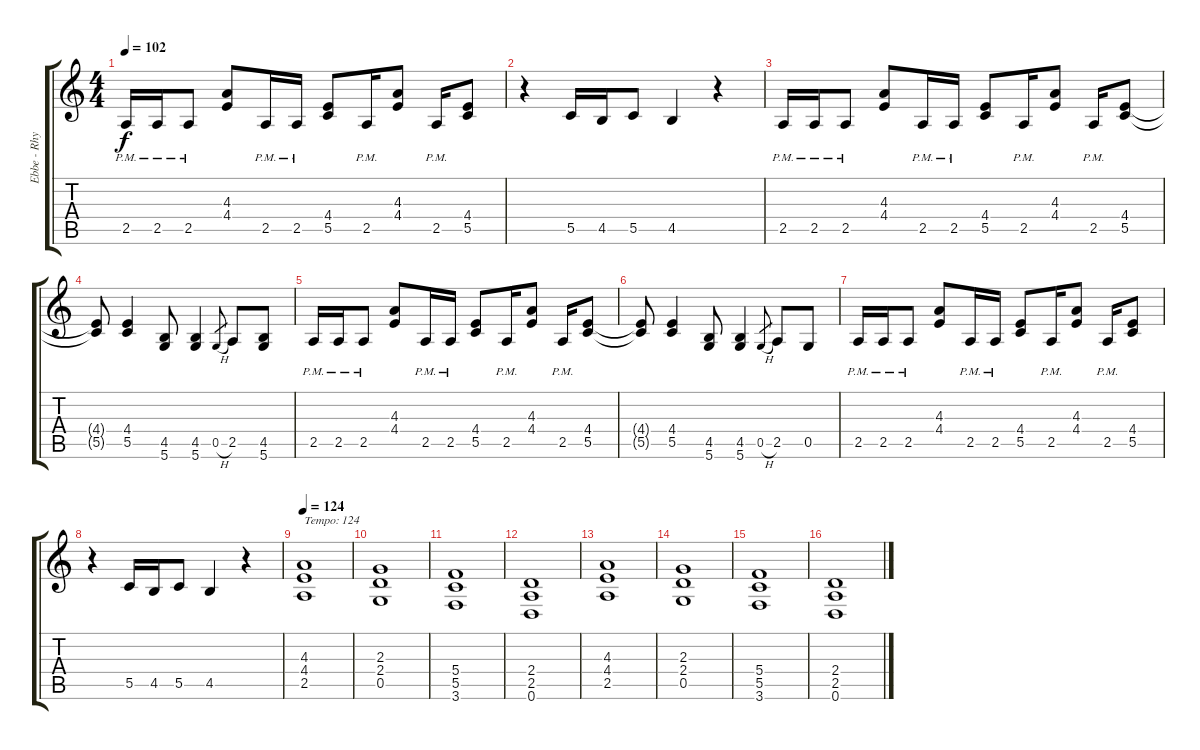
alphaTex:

\track ("Ebbe - Rhythm/Lead" "Ebbe - Rhy") {instrument overdrivenguitar}
\staff {score tabs}
\tuning (D4 A3 F3 C3 G2 D2) {hide}
\ts (4 4)
\tempo 102
\clef g2
\ks c
2.5{pm}.16{dy f} 2.5{pm}.16 2.5{pm}.8 (4.3 4.4).8 2.5{pm}.16 2.5{pm}.16 (4.4 5.5).8 2.5{pm}.16 (4.3 4.4).8 2.5{pm}.16 (4.4 5.5).8 |
r.4 5.5.16 4.5.16 5.5.8 4.5.4 r.4 |
2.5{pm}.16 2.5{pm}.16 2.5{pm}.8 (4.3 4.4).8 2.5{pm}.16 2.5{pm}.16 (4.4 5.5).8 2.5{pm}.16 (4.3 4.4).8 2.5{pm}.16 (4.4 5.5).8 |
(4.4{t} 5.5{t}).8 (4.4 5.5).4 (4.5 5.6).8 (4.5 5.6).4 0.5{h}.8{gr} 2.5.8 (4.5 5.6).8 |
2.5{pm}.16 2.5{pm}.16 2.5{pm}.8 (4.3 4.4).8 2.5{pm}.16 2.5{pm}.16 (4.4 5.5).8 2.5{pm}.16 (4.3 4.4).8 2.5{pm}.16 (4.4 5.5).8 |
(4.4{t} 5.5{t}).8 (4.4 5.5).4 (4.5 5.6).8 (4.5 5.6).4 0.5{h}.8{gr} 2.5.8 0.5.8 |
2.5{pm}.16 2.5{pm}.16 2.5{pm}.8 (4.3 4.4).8 2.5{pm}.16 2.5{pm}.16 (4.4 5.5).8 2.5{pm}.16 (4.3 4.4).8 2.5{pm}.16 (4.4 5.5).8 |
r.4 5.5.16 4.5.16 5.5.8 4.5.4 r.4 |
\tempo 124
(4.3 4.4 2.5).1{txt "Tempo: 124"} |
(2.3 2.4 0.5).1 |
(5.4 5.5 3.6).1 |
(2.4 2.5 0.6).1 |
(4.3 4.4 2.5).1 |
(2.3 2.4 0.5).1 |
(5.4 5.5 3.6).1 |
(2.4 2.5 0.6).1
